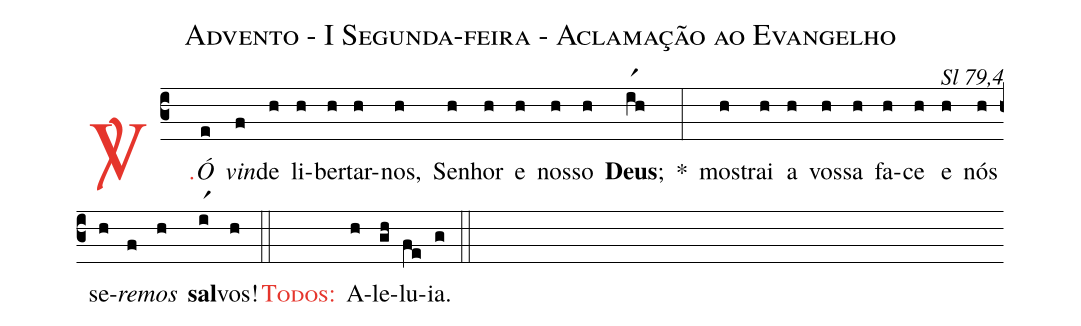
name: Advento - I Segunda-feira - Aclamação ao Evangelho;
commentary: Sl 79,4;
%%
(c3)

<c><sp>V/</sp>.</c>() <i>Ó</i>(e) <i>vin</i>(f)de(h) li(h)ber(h)tar-(h)nos,(h) Se(h)nhor(h) e(h) nos(h)so(h) <b>Deus</b>;(ir1h) *(:) mos(h)trai(h) a(h) vos(h)sa(h) fa(h)ce(h) e(h) nós(h) se(h)<i>re</i>(f)<i>mos</i>(h) <b>sal</b>(ir1)vos!(h)

(::)

<c><sc>Todos</sc>:</c>() A(h)le(gh)lu(fe)ia.(g)

(::)
